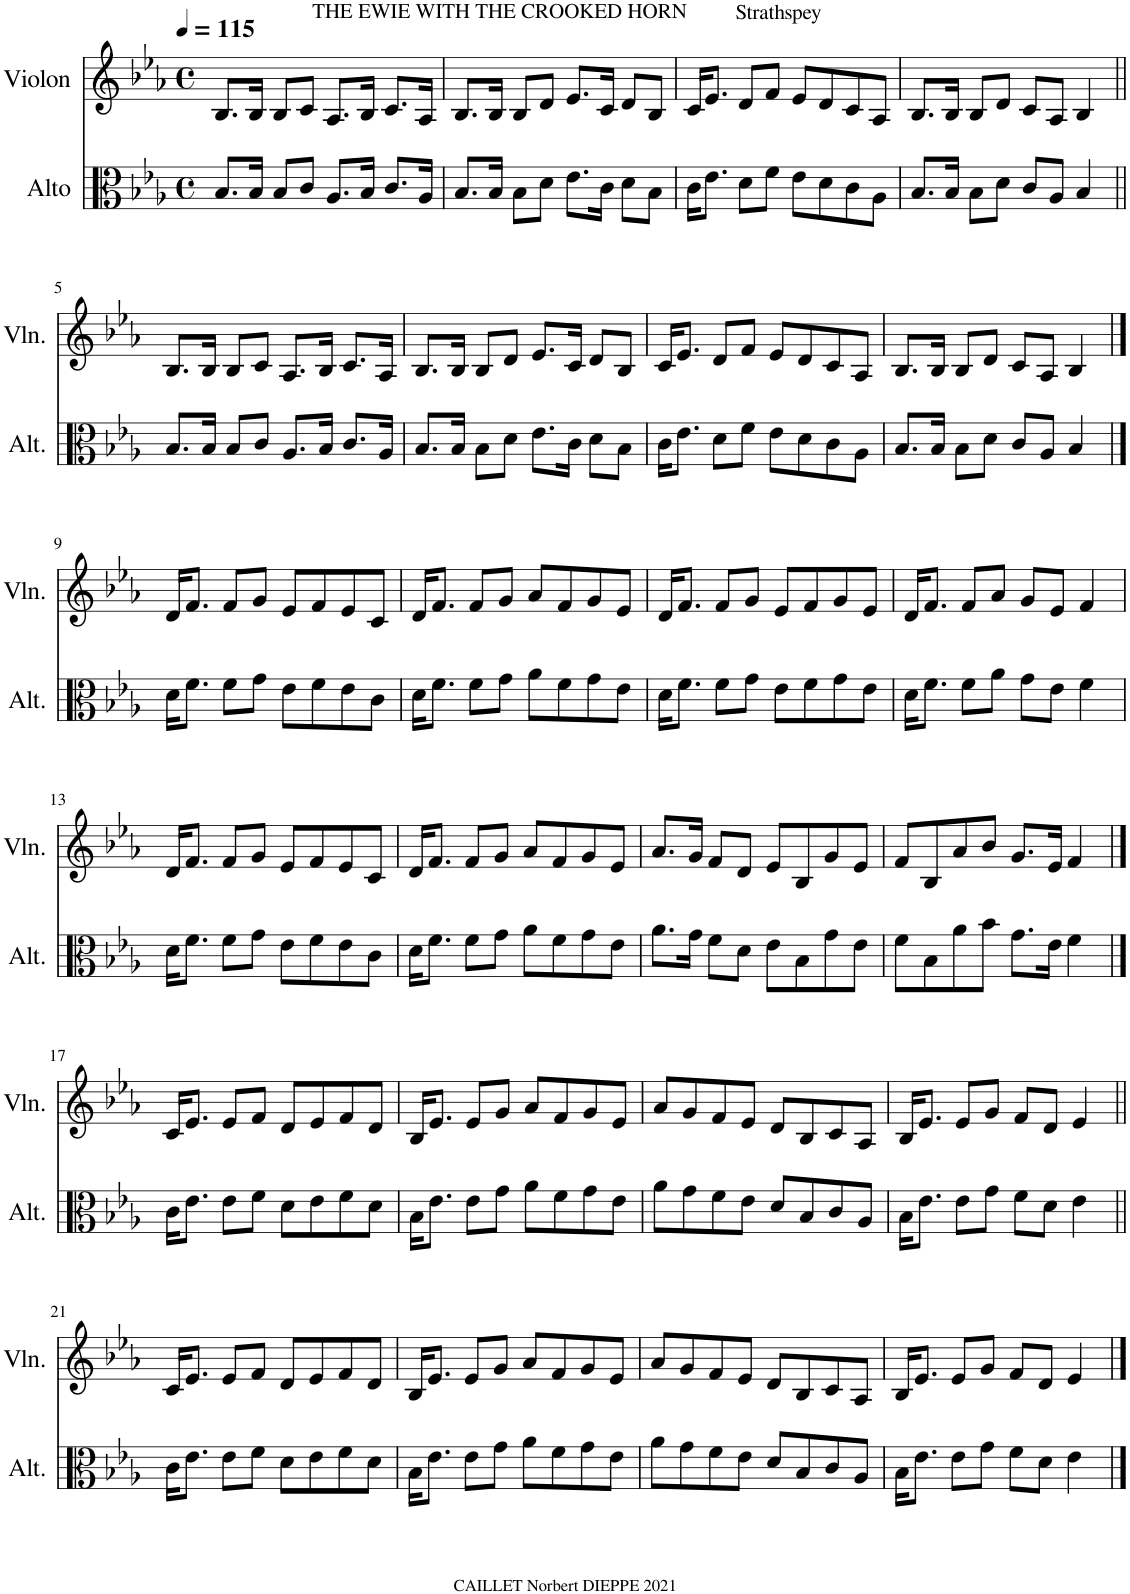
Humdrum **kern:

**kern	**kern
*part2	*part1
*staff2	*staff1
*I"Alto	*I"Violon
*I'Alt.	*I'Vln.
*clefC3	*clefG2
*k[b-e-a-]	*k[b-e-a-]
*M4/4	*M4/4
*met(c)	*met(c)
*MM115	*MM115
=1	=1
8.B-/L	8.B-/L
16B-/Jk	16B-/Jk
8B-/L	8B-/L
8c/J	8c/J
8.A-/L	8.A-/L
16B-/Jk	16B-/Jk
8.c/L	8.c/L
16A-/Jk	16A-/Jk
=2	=2
!	!LO:TX:a:t=THE EWIE WITH THE CROOKED HORN
8.B-/L	8.B-/L
16B-/Jk	16B-/Jk
8B-\L	8B-/L
8d\J	8d/J
8.e-\L	8.e-/L
16c\Jk	16c/Jk
8d\L	8d/L
8B-\J	8B-/J
=3	=3
16c\KL	16c/KL
8.e-\J	8.e-/J
!	!LO:TX:a:t=Strathspey
8d\L	8d/L
8f\J	8f/J
8e-\L	8e-/L
8d\	8d/
8c\	8c/
8A-\J	8A-/J
=4	=4
8.B-/L	8.B-/L
16B-/Jk	16B-/Jk
8B-\L	8B-/L
8d\J	8d/J
8c/L	8c/L
8A-/J	8A-/J
4B-/	4B-/
!!LO:LB:g=z
=5||	=5||
8.B-/L	8.B-/L
16B-/Jk	16B-/Jk
8B-/L	8B-/L
8c/J	8c/J
8.A-/L	8.A-/L
16B-/Jk	16B-/Jk
8.c/L	8.c/L
16A-/Jk	16A-/Jk
=6	=6
8.B-/L	8.B-/L
16B-/Jk	16B-/Jk
8B-\L	8B-/L
8d\J	8d/J
8.e-\L	8.e-/L
16c\Jk	16c/Jk
8d\L	8d/L
8B-\J	8B-/J
=7	=7
16c\KL	16c/KL
8.e-\J	8.e-/J
8d\L	8d/L
8f\J	8f/J
8e-\L	8e-/L
8d\	8d/
8c\	8c/
8A-\J	8A-/J
=8	=8
8.B-/L	8.B-/L
16B-/Jk	16B-/Jk
8B-\L	8B-/L
8d\J	8d/J
8c/L	8c/L
8A-/J	8A-/J
4B-/	4B-/
!!LO:LB:g=z
==9	==9
16d\KL	16d/KL
8.f\J	8.f/J
8f\L	8f/L
8g\J	8g/J
8e-\L	8e-/L
8f\	8f/
8e-\	8e-/
8c\J	8c/J
=10	=10
16d\KL	16d/KL
8.f\J	8.f/J
8f\L	8f/L
8g\J	8g/J
8a-\L	8a-/L
8f\	8f/
8g\	8g/
8e-\J	8e-/J
=11	=11
16d\KL	16d/KL
8.f\J	8.f/J
8f\L	8f/L
8g\J	8g/J
8e-\L	8e-/L
8f\	8f/
8g\	8g/
8e-\J	8e-/J
=12	=12
16d\KL	16d/KL
8.f\J	8.f/J
8f\L	8f/L
8a-\J	8a-/J
8g\L	8g/L
8e-\J	8e-/J
4f\	4f/
!!LO:LB:g=z
=13	=13
16d\KL	16d/KL
8.f\J	8.f/J
8f\L	8f/L
8g\J	8g/J
8e-\L	8e-/L
8f\	8f/
8e-\	8e-/
8c\J	8c/J
=14	=14
16d\KL	16d/KL
8.f\J	8.f/J
8f\L	8f/L
8g\J	8g/J
8a-\L	8a-/L
8f\	8f/
8g\	8g/
8e-\J	8e-/J
=15	=15
8.a-\L	8.a-/L
16g\Jk	16g/Jk
8f\L	8f/L
8d\J	8d/J
8e-\L	8e-/L
8B-\	8B-/
8g\	8g/
8e-\J	8e-/J
=16	=16
8f\L	8f/L
8B-\	8B-/
8a-\	8a-/
8b-\J	8b-/J
8.g\L	8.g/L
16e-\Jk	16e-/Jk
4f\	4f/
!!LO:LB:g=z
==17	==17
16c\KL	16c/KL
8.e-\J	8.e-/J
8e-\L	8e-/L
8f\J	8f/J
8d\L	8d/L
8e-\	8e-/
8f\	8f/
8d\J	8d/J
=18	=18
16B-\KL	16B-/KL
8.e-\J	8.e-/J
8e-\L	8e-/L
8g\J	8g/J
8a-\L	8a-/L
8f\	8f/
8g\	8g/
8e-\J	8e-/J
=19	=19
8a-\L	8a-/L
8g\	8g/
8f\	8f/
8e-\J	8e-/J
8d/L	8d/L
8B-/	8B-/
8c/	8c/
8A-/J	8A-/J
=20	=20
16B-\KL	16B-/KL
8.e-\J	8.e-/J
8e-\L	8e-/L
8g\J	8g/J
8f\L	8f/L
8d\J	8d/J
4e-\	4e-/
!!LO:LB:g=z
=21||	=21||
16c\KL	16c/KL
8.e-\J	8.e-/J
8e-\L	8e-/L
8f\J	8f/J
8d\L	8d/L
8e-\	8e-/
8f\	8f/
8d\J	8d/J
=22	=22
16B-\KL	16B-/KL
8.e-\J	8.e-/J
8e-\L	8e-/L
8g\J	8g/J
8a-\L	8a-/L
8f\	8f/
8g\	8g/
8e-\J	8e-/J
=23	=23
8a-\L	8a-/L
8g\	8g/
8f\	8f/
8e-\J	8e-/J
8d/L	8d/L
8B-/	8B-/
8c/	8c/
8A-/J	8A-/J
=24	=24
16B-\KL	16B-/KL
8.e-\J	8.e-/J
8e-\L	8e-/L
8g\J	8g/J
8f\L	8f/L
8d\J	8d/J
4e-\	4e-/
==	==
*-	*-
